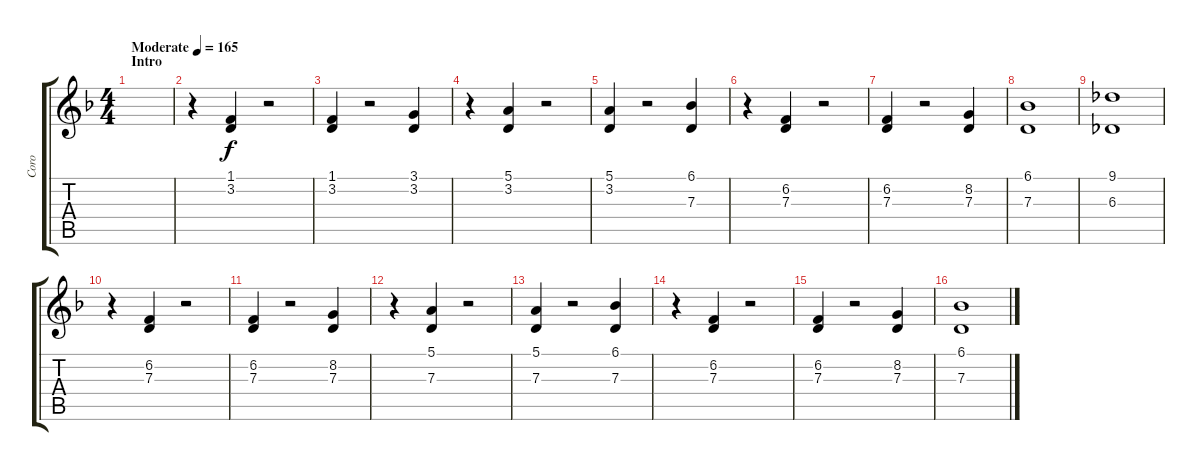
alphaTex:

\track ("Coro" "Coro") {instrument choiraahs}
\staff {score tabs}
\tuning (E4 B3 G3 D3 A2 E2) {hide}
\ts (4 4)
\section ("" "Intro")
\tempo (165 "Moderate")
\clef g2
\ks f
|
r.4 (1.1 3.2).4 r.2 |
(1.1 3.2).4 r.2 (3.1 3.2).4 |
r.4 (5.1 3.2).4 r.2 |
(5.1 3.2).4 r.2 (6.1 7.3).4 |
r.4 (6.2 7.3).4 r.2 |
(6.2 7.3).4 r.2 (8.2 7.3).4 |
(6.1 7.3).1 |
(9.1 6.3).1 |
r.4 (6.2 7.3).4 r.2 |
(6.2 7.3).4 r.2 (8.2 7.3).4 |
r.4 (5.1 7.3).4 r.2 |
(5.1 7.3).4 r.2 (6.1 7.3).4 |
r.4 (6.2 7.3).4 r.2 |
(6.2 7.3).4 r.2 (8.2 7.3).4 |
(6.1 7.3).1
